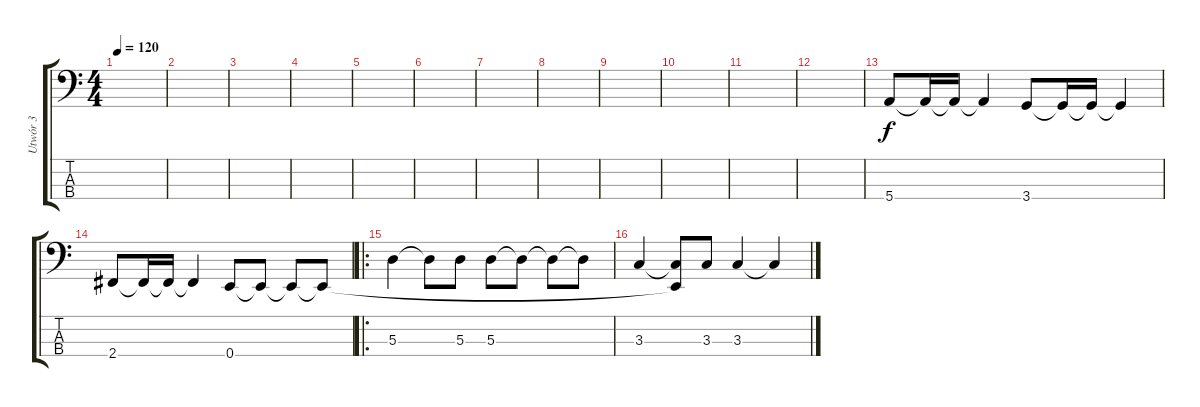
\track ("Utwór 3" "Utwór 3") {instrument electricbassfinger}
\staff {score tabs}
\tuning (G2 D2 A1 E1) {hide}
\ts (4 4)
\tempo 120
\clef f4
\ks c
|
|
|
|
|
|
|
|
|
|
|
|
5.4.8 5.4{t}.16 5.4{t}.16 5.4{t}.4 3.4.8 3.4{t}.16 3.4{t}.16 3.4{t}.4 |
2.4.8 2.4{t}.16 2.4{t}.16 2.4{t}.4 0.4.8 0.4{t}.8 0.4{t}.8 0.4{t}.8 |
\ro
5.3.4 5.3{t}.8 5.3.8 5.3.8 5.3{t}.8 5.3{t}.8 5.3{t}.8 |
3.3.4 (3.3{t} 0.4{t}).8 3.3.8 3.3.4 3.3{t}.4
